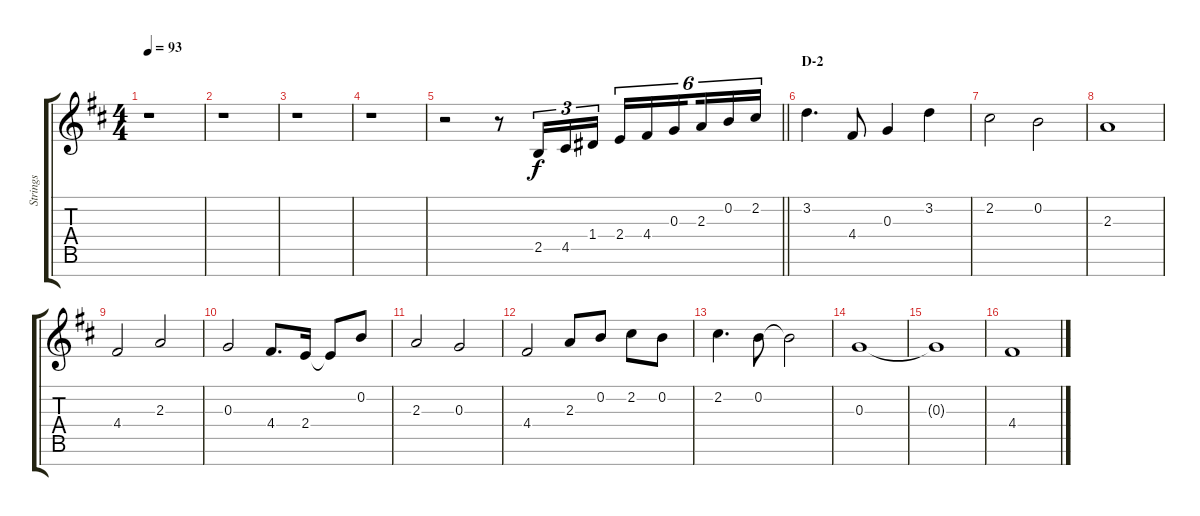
\track ("Strings" "Strings") {instrument stringensemble1}
\staff {score tabs}
\tuning (E5 B4 G4 D4 A3 E3 B2) {hide}
\ts (4 4)
\tempo 93
\clef g2
\ks d
r.1{dy f} |
r.1 |
r.1 |
r.1 |
\barLineRight lightlight
r.2 r.8 2.5.16{tu (3 2)} 4.5.16{tu (3 2)} 1.4.16{tu (3 2)} 2.4.16{tu (6 4)} 4.4.16{tu (6 4)} 0.3.16{tu (6 4) beam splitsecondary} 2.3.16{tu (6 4)} 0.2.16{tu (6 4)} 2.2.16{tu (6 4)} |
\section ("" "D-2")
3.2.4{d} 4.4.8 0.3.4 3.2.4 |
2.2.2 0.2.2 |
2.3.1 |
4.4.2 2.3.2 |
0.3.2 4.4.8{d} 2.4.16 2.4{t}.8 0.2.8 |
2.3.2 0.3.2 |
4.4.2 2.3.8 0.2.8 2.2.8 0.2.8 |
2.2.4{d} 0.2.8 0.2{t}.2 |
0.3.1 |
0.3{t}.1 |
4.4.1
